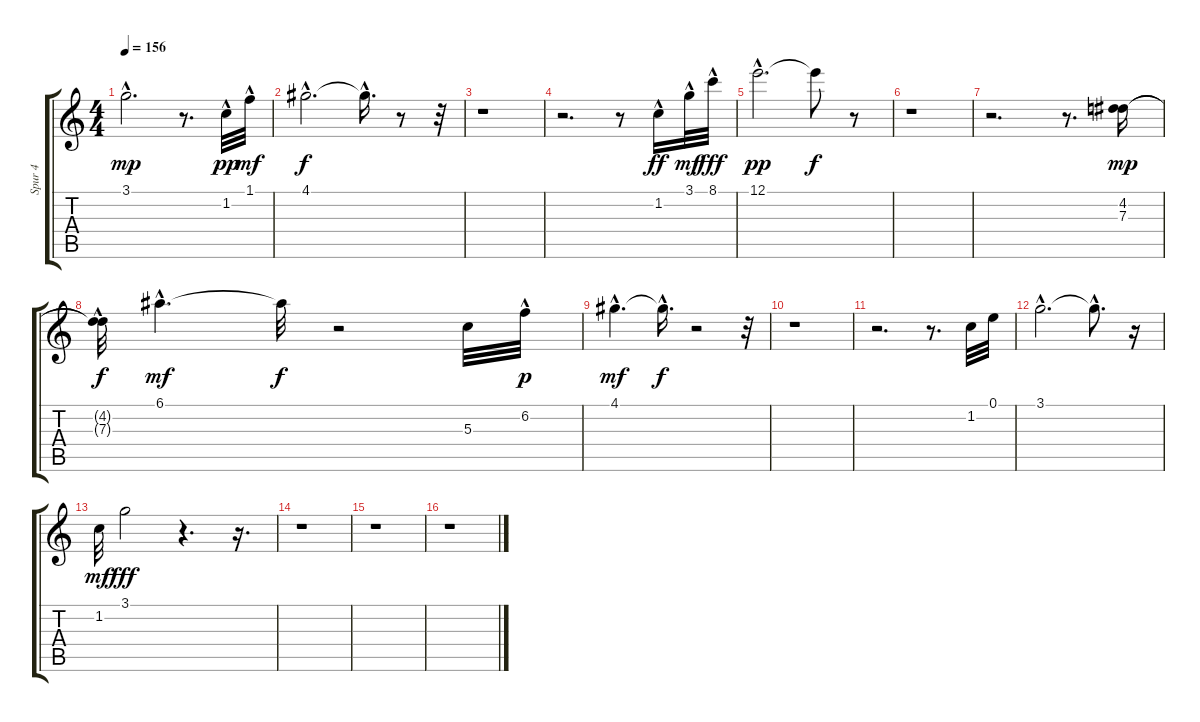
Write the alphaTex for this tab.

\track ("Spur 4" "Spur 4") {instrument electricguitarclean}
\staff {score tabs}
\tuning (E4 B3 G3 D3 A2 E2) {hide}
\ts (4 4)
\tempo 156
\clef g2
\ks c
3.1{hac}.2{d dy mp} r.8{d} 1.2{hac}.32{dy pp} 1.1{hac}.32{dy mf} |
4.1{hac}.2{d dy f} 4.1{hac t}.16{d} r.8 r.32 |
r.1 |
r.2{d} r.8 1.2{hac}.16{dy ff} 3.1{hac}.32{dy mf} 8.1{hac}.32{dy fff} |
12.1{hac}.2{d dy pp} 12.1{t}.8{dy f} r.8 |
r.1 |
r.2{d} r.8{d} (4.2 7.3).16{dy mp} |
(4.2{hac t} 7.3{hac t}).32{dy f} 6.1{hac}.4{d dy mf} 6.1{t}.32{dy f} r.2 5.3.32 6.2{hac}.32{dy p} |
4.1{hac}.4{d dy mf} 4.1{hac t}.16{d dy f} r.2 r.32 |
r.1 |
r.2{d} r.8{d} 1.2.32 0.1.32 |
3.1{hac}.2{d} 3.1{hac t}.8{d} r.16 |
1.2.32{dy mf} 3.1.2{dy fff} r.4{d} r.16{d} |
r.1 |
r.1 |
r.1
